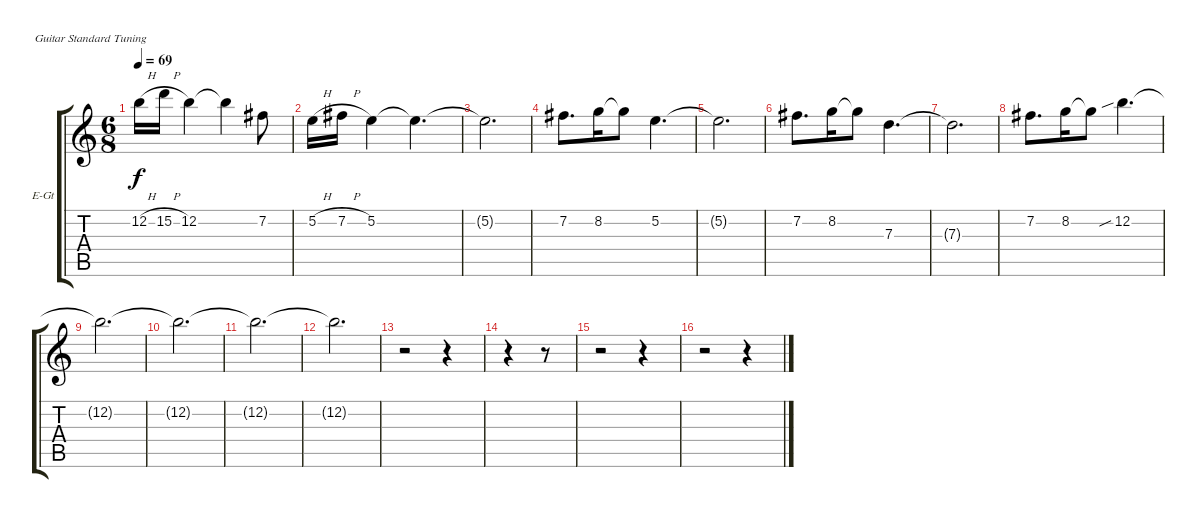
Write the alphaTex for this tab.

\bracketExtendMode groupsimilarinstruments
\firstSystemTrackNameOrientation horizontal
\otherSystemsTrackNameOrientation horizontal
\track ("Guitar 5" "E-Gt") {instrument distortionguitar}
\staff {score tabs}
\tuning (E4 B3 G3 D3 A2 E2)
\ts (6 8)
\tempo 69
\clef g2
\ks c
12.2{h}.16{dy f} 15.2{h}.16 12.2.4 12.2{t}.4 7.2.8 |
5.2{h}.16 7.2{h}.16 5.2.4 5.2{t}.4{d} |
5.2{t}.2{d} |
7.2.8{d} 8.2.16 8.2{t}.8 5.2.4{d} |
5.2{t}.2{d} |
7.2.8{d} 8.2.16 8.2{t}.8 7.3.4{d} |
7.3{t}.2{d} |
7.2.8{d} 8.2.16 8.2{t}.8 12.2{sib}.4{d} |
12.2{t}.2{d} |
12.2{t}.2{d} |
12.2{t}.2{d} |
12.2{t}.2{d} |
r.2 r.4 |
r.4 r.8 |
r.2 r.4 |
r.2 r.4
